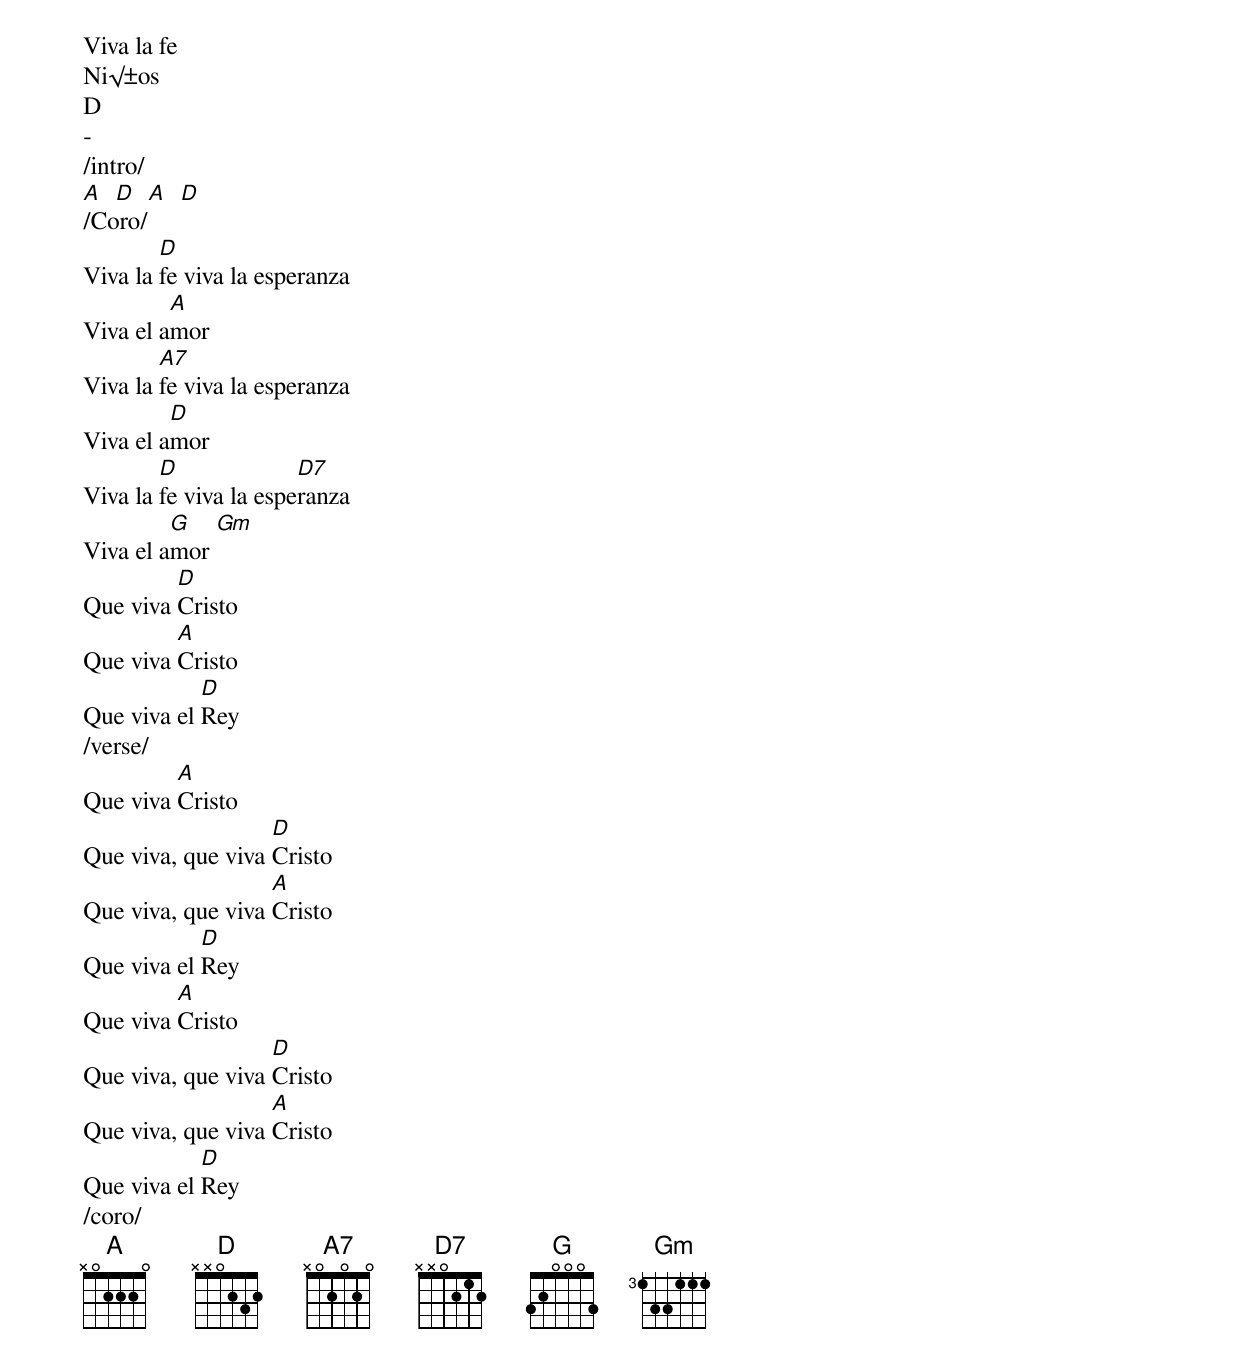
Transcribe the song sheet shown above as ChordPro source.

Viva la fe
Ni√±os
D
-
/intro/
[A]  [D]  [A]  [D]
/Coro/
Viva la [D]fe viva la esperanza
Viva el a[A]mor
Viva la [A7]fe viva la esperanza
Viva el a[D]mor
Viva la [D]fe viva la espe[D7]ranza
Viva el a[G]mor [Gm]
Que viva [D]Cristo
Que viva [A]Cristo
Que viva el [D]Rey
/verse/
Que viva [A]Cristo
Que viva, que viva [D]Cristo
Que viva, que viva [A]Cristo
Que viva el [D]Rey
Que viva [A]Cristo
Que viva, que viva [D]Cristo
Que viva, que viva [A]Cristo
Que viva el [D]Rey
/coro/
